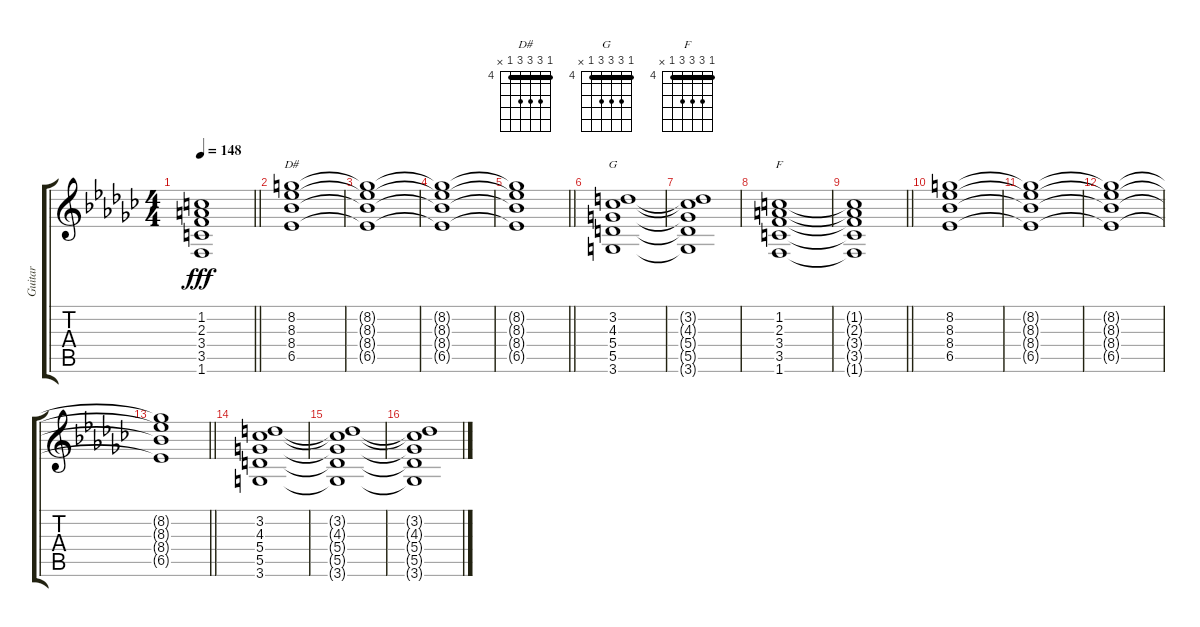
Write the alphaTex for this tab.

\track ("Guitar" "Guitar") {instrument overdrivenguitar}
\staff {score tabs}
\tuning (E4 B3 G3 D3 A2 E2) {hide}
\chord ("D#" 4 6 6 6 4 x) {firstfret 4 barre 4}
\chord ("G" 4 6 6 6 4 x) {firstfret 4 barre 4}
\chord ("F" 4 6 6 6 4 x) {firstfret 4 barre 4}
\ts (4 4)
\tempo 148
\clef g2
\barLineRight lightlight
\ks gb
(1.2{t} 2.3{t} 3.4{t} 3.5{t} 1.6{t}).1{dy fff} |
(8.2 8.3 8.4 6.5).1{ch "D#"} |
(8.2{t} 8.3{t} 8.4{t} 6.5{t}).1 |
(8.2{t} 8.3{t} 8.4{t} 6.5{t}).1 |
\barLineRight lightlight
(8.2{t} 8.3{t} 8.4{t} 6.5{t}).1 |
(3.2 4.3 5.4 5.5 3.6).1{ch "G"} |
(3.2{t} 4.3{t} 5.4{t} 5.5{t} 3.6{t}).1 |
(1.2 2.3 3.4 3.5 1.6).1{ch "F"} |
\barLineRight lightlight
(1.2{t} 2.3{t} 3.4{t} 3.5{t} 1.6{t}).1 |
(8.2 8.3 8.4 6.5).1 |
(8.2{t} 8.3{t} 8.4{t} 6.5{t}).1 |
(8.2{t} 8.3{t} 8.4{t} 6.5{t}).1 |
\barLineRight lightlight
(8.2{t} 8.3{t} 8.4{t} 6.5{t}).1 |
(3.2 4.3 5.4 5.5 3.6).1 |
(3.2{t} 4.3{t} 5.4{t} 5.5{t} 3.6{t}).1 |
(3.2{t} 4.3{t} 5.4{t} 5.5{t} 3.6{t}).1
